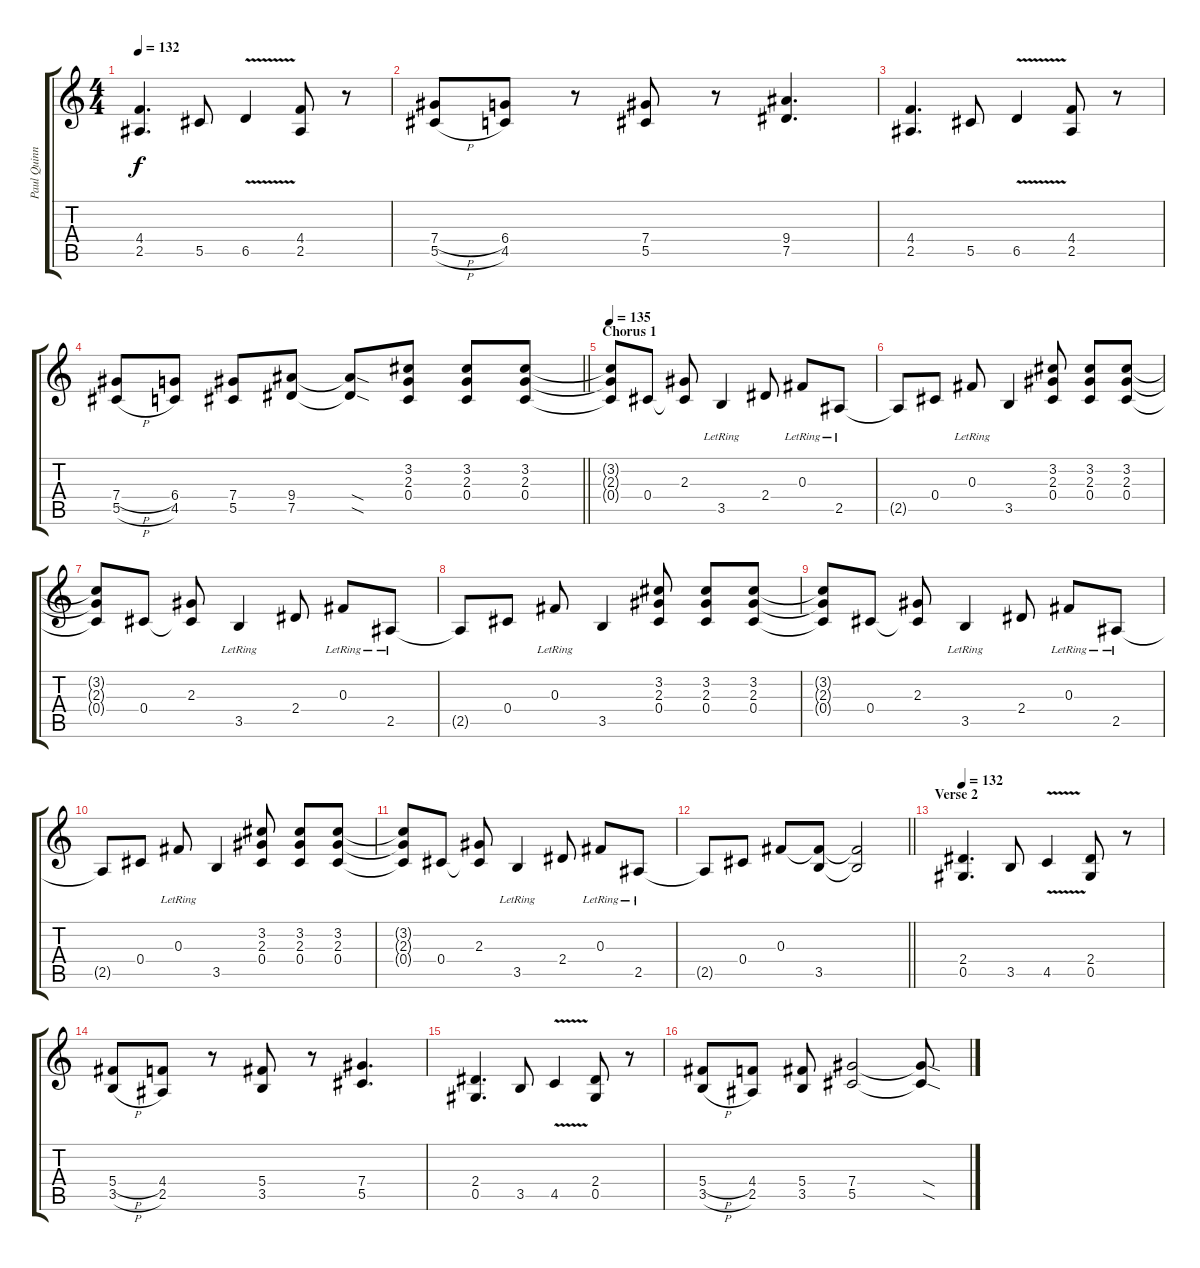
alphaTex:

\track ("Paul Quinn" "Paul Quinn") {instrument overdrivenguitar}
\staff {score tabs}
\tuning (Eb4 Bb3 Gb3 Db3 Ab2 Eb2) {hide}
\ts (4 4)
\tempo 132
\clef g2
\ks c
(4.4 2.5).4{d dy f} 5.5.8 6.5{v}.4 (4.4 2.5).8 r.8 |
(7.4{h} 5.5{h}).8 (6.4 4.5).8 r.8 (7.4 5.5).8 r.8 (9.4 7.5).4{d} |
(4.4 2.5).4{d} 5.5.8 6.5{v}.4 (4.4 2.5).8 r.8 |
\barLineRight lightlight
(7.4{h} 5.5{h}).8 (6.4 4.5).8 (7.4 5.5).8 (9.4 7.5).8 (9.4{sod t} 7.5{sod t}).8 (3.2 2.3 0.4).8 (3.2 2.3 0.4).8 (3.2 2.3 0.4).8 |
\section ("" "Chorus 1")
\tempo 135
(3.2{t} 2.3{t} 0.4{t}).8 0.4.8 (2.3 0.4{t}).8 3.5{lr}.4 2.4.8 0.3{lr}.8 2.5{lr}.8 |
2.5{t}.8 0.4.8 0.3{lr}.8 3.5.4 (3.2 2.3 0.4).8 (3.2 2.3 0.4).8 (3.2 2.3 0.4).8 |
(3.2{t} 2.3{t} 0.4{t}).8 0.4.8 (2.3 0.4{t}).8 3.5{lr}.4 2.4.8 0.3{lr}.8 2.5{lr}.8 |
2.5{t}.8 0.4.8 0.3{lr}.8 3.5.4 (3.2 2.3 0.4).8 (3.2 2.3 0.4).8 (3.2 2.3 0.4).8 |
(3.2{t} 2.3{t} 0.4{t}).8 0.4.8 (2.3 0.4{t}).8 3.5{lr}.4 2.4.8 0.3{lr}.8 2.5{lr}.8 |
2.5{t}.8 0.4.8 0.3{lr}.8 3.5.4 (3.2 2.3 0.4).8 (3.2 2.3 0.4).8 (3.2 2.3 0.4).8 |
(3.2{t} 2.3{t} 0.4{t}).8 0.4.8 (2.3 0.4{t}).8 3.5{lr}.4 2.4.8 0.3{lr}.8 2.5{lr}.8 |
\barLineRight lightlight
2.5{t}.8 0.4.8 0.3.8 (0.3{t} 3.5).8 (0.3{t} 3.5{t}).2 |
\section ("" "Verse 2")
\tempo 132
(2.4 0.5).4{d} 3.5.8 4.5{v}.4 (2.4 0.5).8 r.8 |
(5.4{h} 3.5{h}).8 (4.4 2.5).8 r.8 (5.4 3.5).8 r.8 (7.4 5.5).4{d} |
(2.4 0.5).4{d} 3.5.8 4.5{v}.4 (2.4 0.5).8 r.8 |
(5.4{h} 3.5{h}).8 (4.4 2.5).8 (5.4 3.5).8 (7.4 5.5).2 (7.4{sod t} 5.5{sod t}).8
